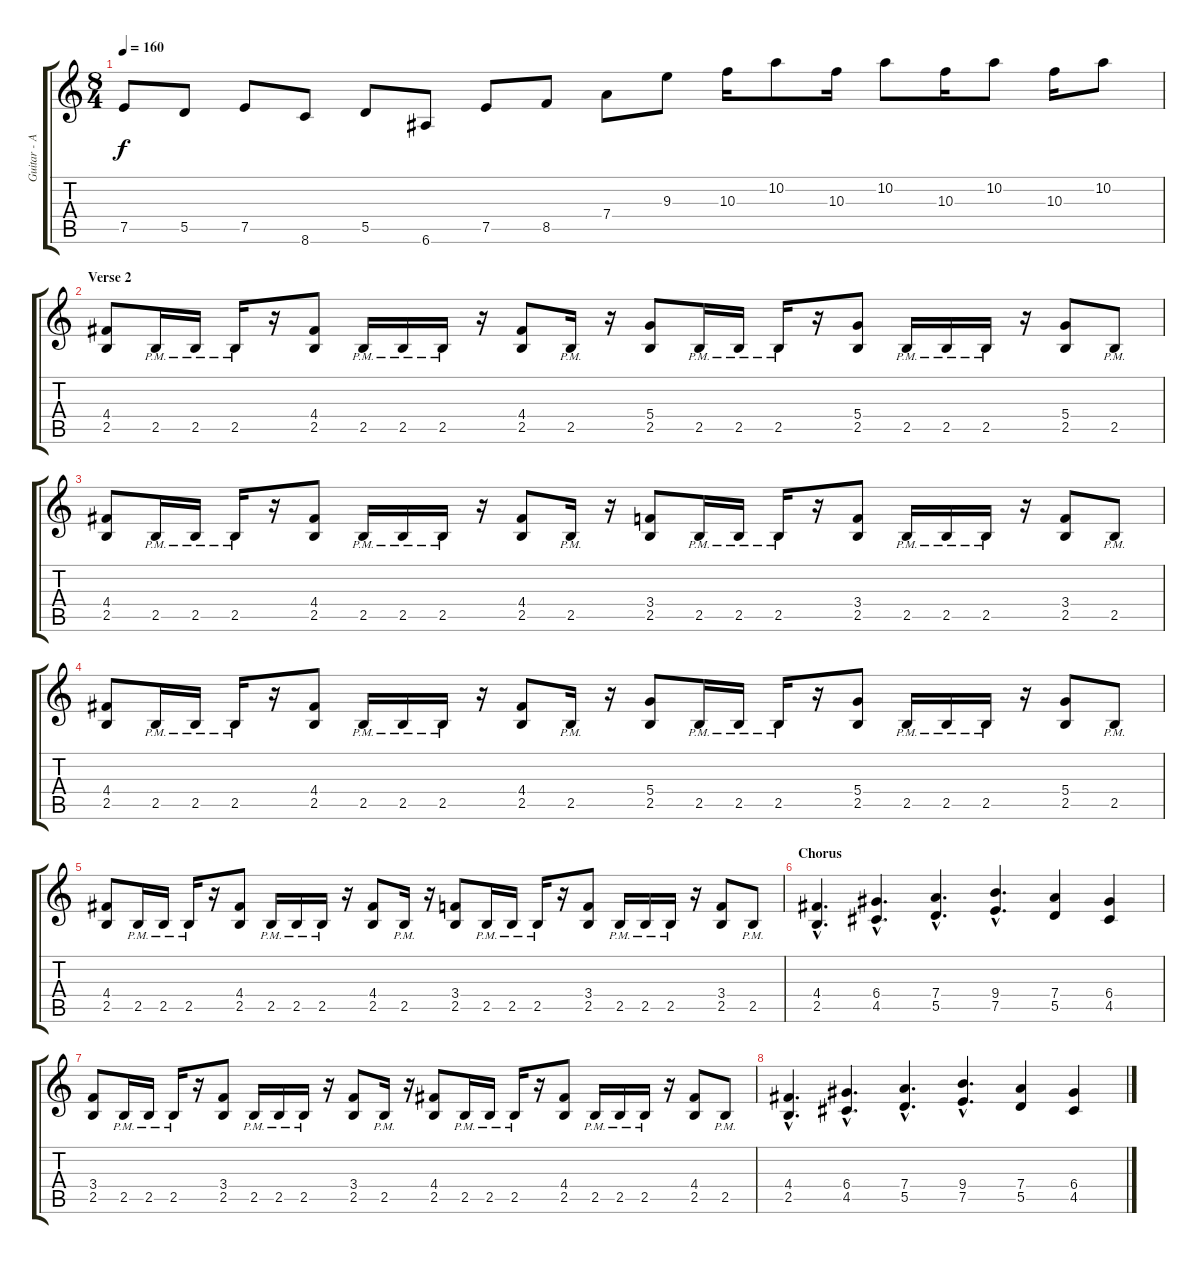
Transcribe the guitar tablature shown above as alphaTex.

\track ("Guitar - Andy LaRoque" "Guitar - A") {instrument overdrivenguitar}
\staff {score tabs}
\tuning (E4 B3 G3 D3 A2 E2) {hide}
\ts (8 4)
\tempo 160
\clef g2
\ks c
7.5.8{dy f} 5.5.8 7.5.8 8.6.8 5.5.8 6.6.8 7.5.8 8.5.8 7.4.8 9.3.8 10.3.16 10.2.8 10.3.16 10.2.8 10.3.16 10.2.8 10.3.16 10.2.8 |
\section ("" "Verse 2")
(4.4 2.5).8 2.5{pm}.16 2.5{pm}.16 2.5{pm}.16 r.16 (4.4 2.5).8 2.5{pm}.16 2.5{pm}.16 2.5{pm}.16 r.16 (4.4 2.5).8 2.5{pm}.16 r.16 (5.4 2.5).8 2.5{pm}.16 2.5{pm}.16 2.5{pm}.16 r.16 (5.4 2.5).8 2.5{pm}.16 2.5{pm}.16 2.5{pm}.16 r.16 (5.4 2.5).8 2.5{pm}.8 |
(4.4 2.5).8 2.5{pm}.16 2.5{pm}.16 2.5{pm}.16 r.16 (4.4 2.5).8 2.5{pm}.16 2.5{pm}.16 2.5{pm}.16 r.16 (4.4 2.5).8 2.5{pm}.16 r.16 (3.4 2.5).8 2.5{pm}.16 2.5{pm}.16 2.5{pm}.16 r.16 (3.4 2.5).8 2.5{pm}.16 2.5{pm}.16 2.5{pm}.16 r.16 (3.4 2.5).8 2.5{pm}.8 |
(4.4 2.5).8 2.5{pm}.16 2.5{pm}.16 2.5{pm}.16 r.16 (4.4 2.5).8 2.5{pm}.16 2.5{pm}.16 2.5{pm}.16 r.16 (4.4 2.5).8 2.5{pm}.16 r.16 (5.4 2.5).8 2.5{pm}.16 2.5{pm}.16 2.5{pm}.16 r.16 (5.4 2.5).8 2.5{pm}.16 2.5{pm}.16 2.5{pm}.16 r.16 (5.4 2.5).8 2.5{pm}.8 |
(4.4 2.5).8 2.5{pm}.16 2.5{pm}.16 2.5{pm}.16 r.16 (4.4 2.5).8 2.5{pm}.16 2.5{pm}.16 2.5{pm}.16 r.16 (4.4 2.5).8 2.5{pm}.16 r.16 (3.4 2.5).8 2.5{pm}.16 2.5{pm}.16 2.5{pm}.16 r.16 (3.4 2.5).8 2.5{pm}.16 2.5{pm}.16 2.5{pm}.16 r.16 (3.4 2.5).8 2.5{pm}.8 |
\section ("" "Chorus")
(4.4{hac} 2.5{hac}).4{d} (6.4{hac} 4.5{hac}).4{d} (7.4{hac} 5.5{hac}).4{d} (9.4{hac} 7.5{hac}).4{d} (7.4 5.5).4 (6.4 4.5).4 |
(3.4 2.5).8 2.5{pm}.16 2.5{pm}.16 2.5{pm}.16 r.16 (3.4 2.5).8 2.5{pm}.16 2.5{pm}.16 2.5{pm}.16 r.16 (3.4 2.5).8 2.5{pm}.16 r.16 (4.4 2.5).8 2.5{pm}.16 2.5{pm}.16 2.5{pm}.16 r.16 (4.4 2.5).8 2.5{pm}.16 2.5{pm}.16 2.5{pm}.16 r.16 (4.4 2.5).8 2.5{pm}.8 |
(4.4{hac} 2.5{hac}).4{d} (6.4{hac} 4.5{hac}).4{d} (7.4{hac} 5.5{hac}).4{d} (9.4{hac} 7.5{hac}).4{d} (7.4 5.5).4 (6.4 4.5).4
